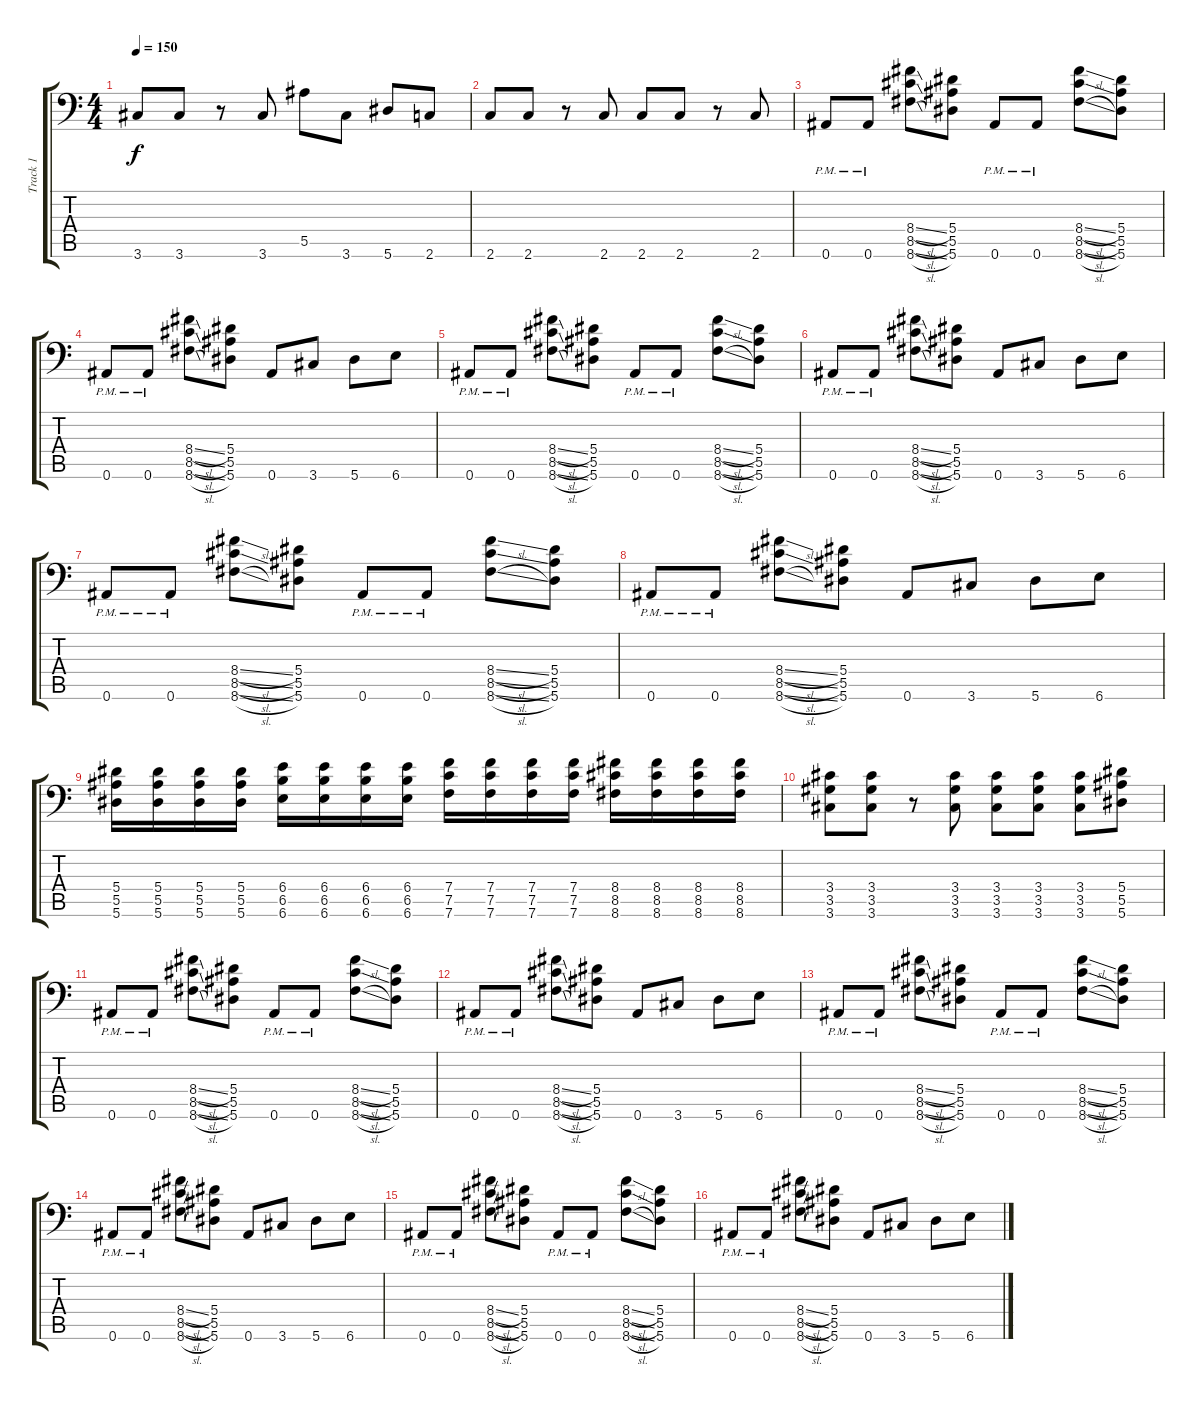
\track ("Track 1" "Track 1") {instrument distortionguitar}
\staff {score tabs}
\tuning (C4 G3 Eb3 Bb2 F2 Bb1) {hide}
\ts (4 4)
\tempo 150
\clef f4
\ks c
3.6.8{dy f} 3.6.8 r.8 3.6.8 5.5.8 3.6.8 5.6.8 2.6.8 |
2.6.8 2.6.8 r.8 2.6.8 2.6.8 2.6.8 r.8 2.6.8 |
0.6{pm}.8 0.6{pm}.8 (8.4{sl} 8.5{sl} 8.6{sl}).8 (5.4 5.5 5.6).8 0.6{pm}.8 0.6{pm}.8 (8.4{sl} 8.5{sl} 8.6{sl}).8 (5.4 5.5 5.6).8 |
0.6{pm}.8 0.6{pm}.8 (8.4{sl} 8.5{sl} 8.6{sl}).8 (5.4 5.5 5.6).8 0.6.8 3.6.8 5.6.8 6.6.8 |
0.6{pm}.8 0.6{pm}.8 (8.4{sl} 8.5{sl} 8.6{sl}).8 (5.4 5.5 5.6).8 0.6{pm}.8 0.6{pm}.8 (8.4{sl} 8.5{sl} 8.6{sl}).8 (5.4 5.5 5.6).8 |
0.6{pm}.8 0.6{pm}.8 (8.4{sl} 8.5{sl} 8.6{sl}).8 (5.4 5.5 5.6).8 0.6.8 3.6.8 5.6.8 6.6.8 |
0.6{pm}.8 0.6{pm}.8 (8.4{sl} 8.5{sl} 8.6{sl}).8 (5.4 5.5 5.6).8 0.6{pm}.8 0.6{pm}.8 (8.4{sl} 8.5{sl} 8.6{sl}).8 (5.4 5.5 5.6).8 |
0.6{pm}.8 0.6{pm}.8 (8.4{sl} 8.5{sl} 8.6{sl}).8 (5.4 5.5 5.6).8 0.6.8 3.6.8 5.6.8 6.6.8 |
(5.4 5.5 5.6).16 (5.4 5.5 5.6).16 (5.4 5.5 5.6).16 (5.4 5.5 5.6).16 (6.4 6.5 6.6).16 (6.4 6.5 6.6).16 (6.4 6.5 6.6).16 (6.4 6.5 6.6).16 (7.4 7.5 7.6).16 (7.4 7.5 7.6).16 (7.4 7.5 7.6).16 (7.4 7.5 7.6).16 (8.4 8.5 8.6).16 (8.4 8.5 8.6).16 (8.4 8.5 8.6).16 (8.4 8.5 8.6).16 |
(3.4 3.5 3.6).8 (3.4 3.5 3.6).8 r.8 (3.4 3.5 3.6).8 (3.4 3.5 3.6).8 (3.4 3.5 3.6).8 (3.4 3.5 3.6).8 (5.4 5.5 5.6).8 |
0.6{pm}.8 0.6{pm}.8 (8.4{sl} 8.5{sl} 8.6{sl}).8 (5.4 5.5 5.6).8 0.6{pm}.8 0.6{pm}.8 (8.4{sl} 8.5{sl} 8.6{sl}).8 (5.4 5.5 5.6).8 |
0.6{pm}.8 0.6{pm}.8 (8.4{sl} 8.5{sl} 8.6{sl}).8 (5.4 5.5 5.6).8 0.6.8 3.6.8 5.6.8 6.6.8 |
0.6{pm}.8 0.6{pm}.8 (8.4{sl} 8.5{sl} 8.6{sl}).8 (5.4 5.5 5.6).8 0.6{pm}.8 0.6{pm}.8 (8.4{sl} 8.5{sl} 8.6{sl}).8 (5.4 5.5 5.6).8 |
0.6{pm}.8 0.6{pm}.8 (8.4{sl} 8.5{sl} 8.6{sl}).8 (5.4 5.5 5.6).8 0.6.8 3.6.8 5.6.8 6.6.8 |
0.6{pm}.8 0.6{pm}.8 (8.4{sl} 8.5{sl} 8.6{sl}).8 (5.4 5.5 5.6).8 0.6{pm}.8 0.6{pm}.8 (8.4{sl} 8.5{sl} 8.6{sl}).8 (5.4 5.5 5.6).8 |
0.6{pm}.8 0.6{pm}.8 (8.4{sl} 8.5{sl} 8.6{sl}).8 (5.4 5.5 5.6).8 0.6.8 3.6.8 5.6.8 6.6.8
